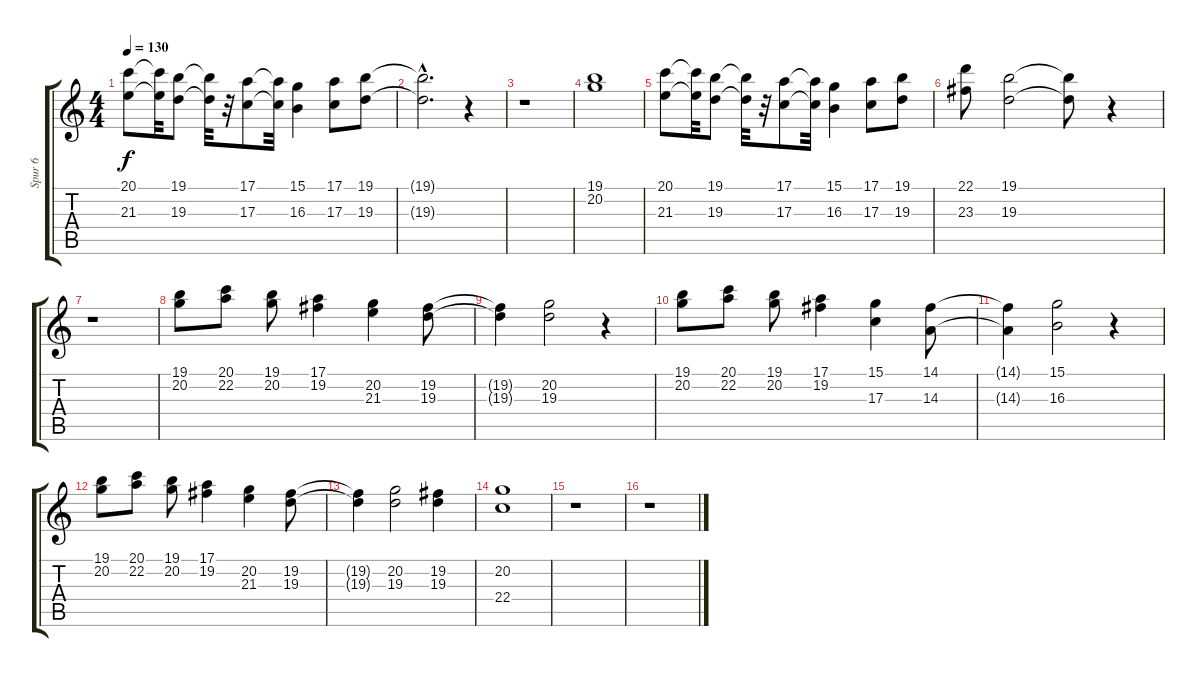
\track ("Spur 6" "Spur 6") {instrument lead3calliope}
\staff {score tabs}
\tuning (E4 B3 G3 D3 A2 E2) {hide}
\ts (4 4)
\tempo 130
\clef g2
\ks c
(20.1 21.3).8{dy f} (20.1{t} 21.3{t}).32 (19.1 19.3).8 (19.1{t} 19.3{t}).32 r.32 (17.1 17.3).8 (17.1{t} 17.3{t}).32 (15.1 16.3).4 (17.1 17.3).8 (19.1 19.3).8 |
(19.1{hac t} 19.3{hac t}).2{d} r.4 |
r.1 |
(19.1 20.2).1 |
(20.1 21.3).8 (20.1{t} 21.3{t}).32 (19.1 19.3).8 (19.1{t} 19.3{t}).32 r.32 (17.1 17.3).8 (17.1{t} 17.3{t}).32 (15.1 16.3).4 (17.1 17.3).8 (19.1 19.3).8 |
(22.1 23.3).8 (19.1 19.3).2 (19.1{t} 19.3{t}).8 r.4 |
r.1 |
(19.1 20.2).8 (20.1 22.2).8 (19.1 20.2).8 (17.1 19.2).4 (20.2 21.3).4 (19.2 19.3).8 |
(19.2{t} 19.3{t}).4 (20.2 19.3).2 r.4 |
(19.1 20.2).8 (20.1 22.2).8 (19.1 20.2).8 (17.1 19.2).4 (15.1 17.3).4 (14.1 14.3).8 |
(14.1{t} 14.3{t}).4 (15.1 16.3).2 r.4 |
(19.1 20.2).8 (20.1 22.2).8 (19.1 20.2).8 (17.1 19.2).4 (20.2 21.3).4 (19.2 19.3).8 |
(19.2{t} 19.3{t}).4 (20.2 19.3).2 (19.2 19.3).4 |
(20.2 22.4).1 |
r.1 |
r.1
